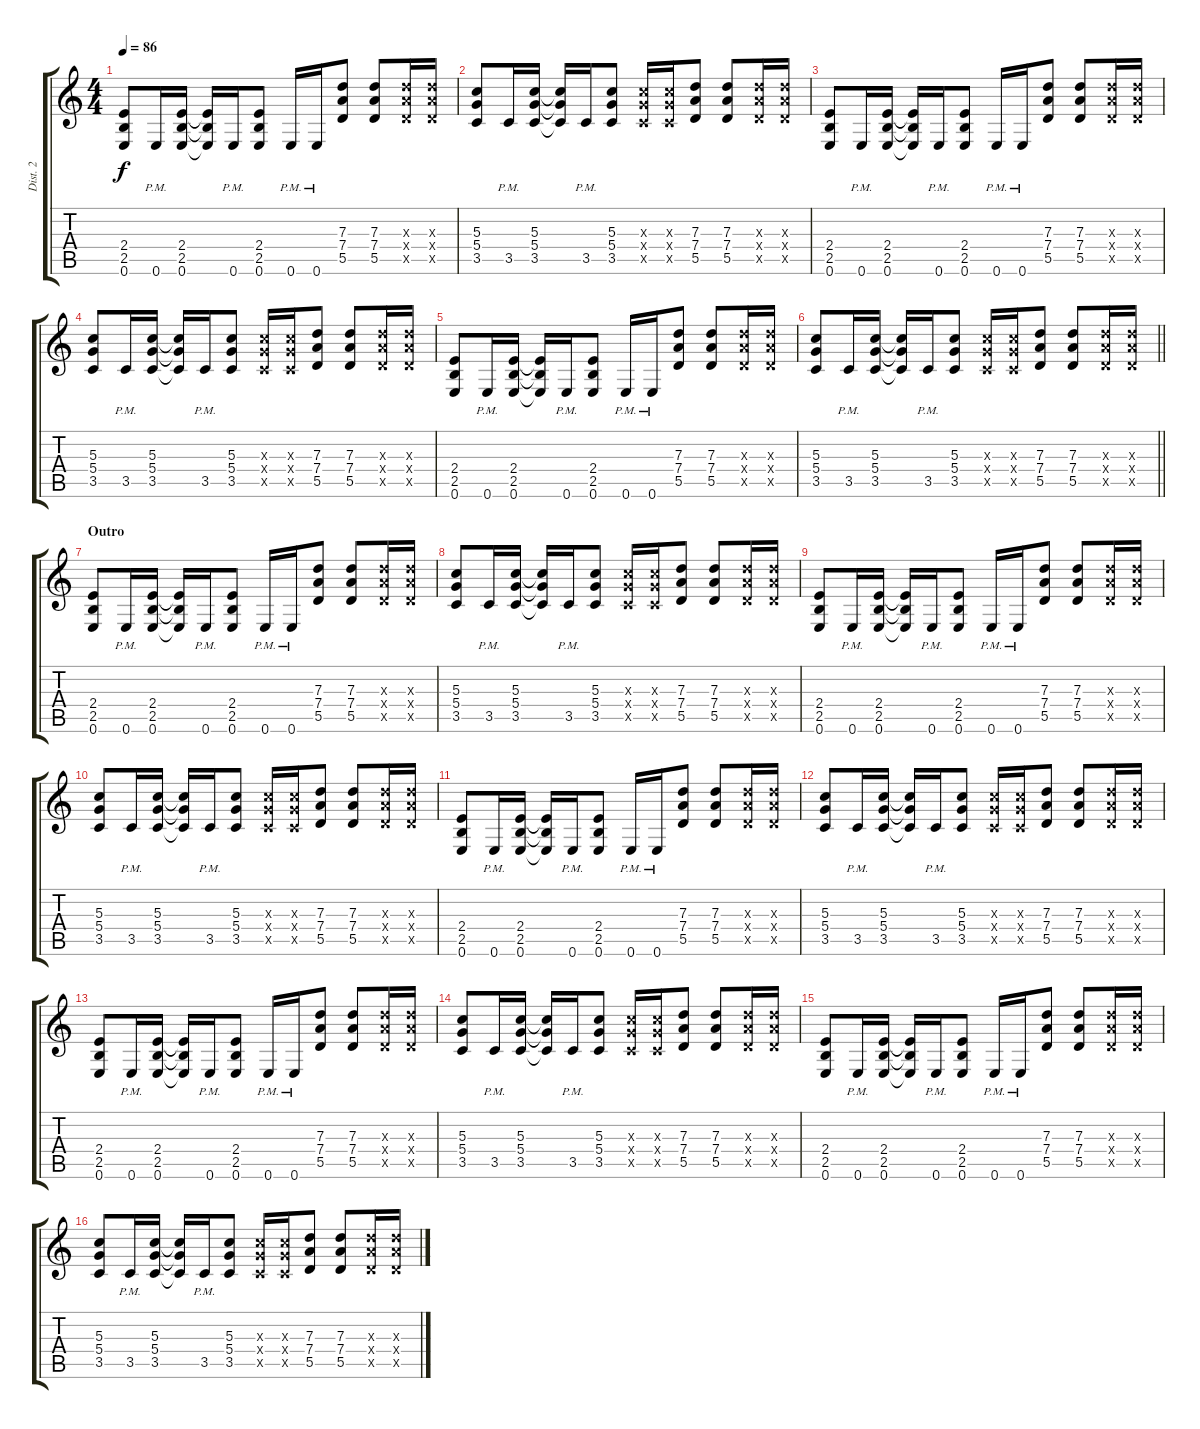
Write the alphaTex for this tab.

\track ("Dist. 2" "Dist. 2") {instrument distortionguitar}
\staff {score tabs}
\tuning (E4 B3 G3 D3 A2 E2) {hide}
\ts (4 4)
\tempo 86
\clef g2
\ks c
(2.4 2.5 0.6).8{dy f} 0.6{pm}.16 (2.4 2.5 0.6).16 (2.4{t} 2.5{t} 0.6{t}).16 0.6{pm}.16 (2.4 2.5 0.6).8 0.6{pm}.16 0.6{pm}.16 (7.3 7.4 5.5).8 (7.3 7.4 5.5).8 (7.3{x} 7.4{x} 5.5{x}).16 (7.3{x} 7.4{x} 5.5{x}).16 |
(5.3 5.4 3.5).8 3.5{pm}.16 (5.3 5.4 3.5).16 (5.3{t} 5.4{t} 3.5{t}).16 3.5{pm}.16 (5.3 5.4 3.5).8 (5.3{x} 5.4{x} 3.5{x}).16 (5.3{x} 5.4{x} 3.5{x}).16 (7.3 7.4 5.5).8 (7.3 7.4 5.5).8 (7.3{x} 7.4{x} 5.5{x}).16 (7.3{x} 7.4{x} 5.5{x}).16 |
(2.4 2.5 0.6).8 0.6{pm}.16 (2.4 2.5 0.6).16 (2.4{t} 2.5{t} 0.6{t}).16 0.6{pm}.16 (2.4 2.5 0.6).8 0.6{pm}.16 0.6{pm}.16 (7.3 7.4 5.5).8 (7.3 7.4 5.5).8 (7.3{x} 7.4{x} 5.5{x}).16 (7.3{x} 7.4{x} 5.5{x}).16 |
(5.3 5.4 3.5).8 3.5{pm}.16 (5.3 5.4 3.5).16 (5.3{t} 5.4{t} 3.5{t}).16 3.5{pm}.16 (5.3 5.4 3.5).8 (5.3{x} 5.4{x} 3.5{x}).16 (5.3{x} 5.4{x} 3.5{x}).16 (7.3 7.4 5.5).8 (7.3 7.4 5.5).8 (7.3{x} 7.4{x} 5.5{x}).16 (7.3{x} 7.4{x} 5.5{x}).16 |
(2.4 2.5 0.6).8 0.6{pm}.16 (2.4 2.5 0.6).16 (2.4{t} 2.5{t} 0.6{t}).16 0.6{pm}.16 (2.4 2.5 0.6).8 0.6{pm}.16 0.6{pm}.16 (7.3 7.4 5.5).8 (7.3 7.4 5.5).8 (7.3{x} 7.4{x} 5.5{x}).16 (7.3{x} 7.4{x} 5.5{x}).16 |
\barLineRight lightlight
(5.3 5.4 3.5).8 3.5{pm}.16 (5.3 5.4 3.5).16 (5.3{t} 5.4{t} 3.5{t}).16 3.5{pm}.16 (5.3 5.4 3.5).8 (5.3{x} 5.4{x} 3.5{x}).16 (5.3{x} 5.4{x} 3.5{x}).16 (7.3 7.4 5.5).8 (7.3 7.4 5.5).8 (7.3{x} 7.4{x} 5.5{x}).16 (7.3{x} 7.4{x} 5.5{x}).16 |
\section ("" "Outro")
(2.4 2.5 0.6).8 0.6{pm}.16 (2.4 2.5 0.6).16 (2.4{t} 2.5{t} 0.6{t}).16 0.6{pm}.16 (2.4 2.5 0.6).8 0.6{pm}.16 0.6{pm}.16 (7.3 7.4 5.5).8 (7.3 7.4 5.5).8 (7.3{x} 7.4{x} 5.5{x}).16 (7.3{x} 7.4{x} 5.5{x}).16 |
(5.3 5.4 3.5).8 3.5{pm}.16 (5.3 5.4 3.5).16 (5.3{t} 5.4{t} 3.5{t}).16 3.5{pm}.16 (5.3 5.4 3.5).8 (5.3{x} 5.4{x} 3.5{x}).16 (5.3{x} 5.4{x} 3.5{x}).16 (7.3 7.4 5.5).8 (7.3 7.4 5.5).8 (7.3{x} 7.4{x} 5.5{x}).16 (7.3{x} 7.4{x} 5.5{x}).16 |
(2.4 2.5 0.6).8 0.6{pm}.16 (2.4 2.5 0.6).16 (2.4{t} 2.5{t} 0.6{t}).16 0.6{pm}.16 (2.4 2.5 0.6).8 0.6{pm}.16 0.6{pm}.16 (7.3 7.4 5.5).8 (7.3 7.4 5.5).8 (7.3{x} 7.4{x} 5.5{x}).16 (7.3{x} 7.4{x} 5.5{x}).16 |
(5.3 5.4 3.5).8 3.5{pm}.16 (5.3 5.4 3.5).16 (5.3{t} 5.4{t} 3.5{t}).16 3.5{pm}.16 (5.3 5.4 3.5).8 (5.3{x} 5.4{x} 3.5{x}).16 (5.3{x} 5.4{x} 3.5{x}).16 (7.3 7.4 5.5).8 (7.3 7.4 5.5).8 (7.3{x} 7.4{x} 5.5{x}).16 (7.3{x} 7.4{x} 5.5{x}).16 |
(2.4 2.5 0.6).8 0.6{pm}.16 (2.4 2.5 0.6).16 (2.4{t} 2.5{t} 0.6{t}).16 0.6{pm}.16 (2.4 2.5 0.6).8 0.6{pm}.16 0.6{pm}.16 (7.3 7.4 5.5).8 (7.3 7.4 5.5).8 (7.3{x} 7.4{x} 5.5{x}).16 (7.3{x} 7.4{x} 5.5{x}).16 |
(5.3 5.4 3.5).8 3.5{pm}.16 (5.3 5.4 3.5).16 (5.3{t} 5.4{t} 3.5{t}).16 3.5{pm}.16 (5.3 5.4 3.5).8 (5.3{x} 5.4{x} 3.5{x}).16 (5.3{x} 5.4{x} 3.5{x}).16 (7.3 7.4 5.5).8 (7.3 7.4 5.5).8 (7.3{x} 7.4{x} 5.5{x}).16 (7.3{x} 7.4{x} 5.5{x}).16 |
(2.4 2.5 0.6).8 0.6{pm}.16 (2.4 2.5 0.6).16 (2.4{t} 2.5{t} 0.6{t}).16 0.6{pm}.16 (2.4 2.5 0.6).8 0.6{pm}.16 0.6{pm}.16 (7.3 7.4 5.5).8 (7.3 7.4 5.5).8 (7.3{x} 7.4{x} 5.5{x}).16 (7.3{x} 7.4{x} 5.5{x}).16 |
(5.3 5.4 3.5).8 3.5{pm}.16 (5.3 5.4 3.5).16 (5.3{t} 5.4{t} 3.5{t}).16 3.5{pm}.16 (5.3 5.4 3.5).8 (5.3{x} 5.4{x} 3.5{x}).16 (5.3{x} 5.4{x} 3.5{x}).16 (7.3 7.4 5.5).8 (7.3 7.4 5.5).8 (7.3{x} 7.4{x} 5.5{x}).16 (7.3{x} 7.4{x} 5.5{x}).16 |
(2.4 2.5 0.6).8 0.6{pm}.16 (2.4 2.5 0.6).16 (2.4{t} 2.5{t} 0.6{t}).16 0.6{pm}.16 (2.4 2.5 0.6).8 0.6{pm}.16 0.6{pm}.16 (7.3 7.4 5.5).8 (7.3 7.4 5.5).8 (7.3{x} 7.4{x} 5.5{x}).16 (7.3{x} 7.4{x} 5.5{x}).16 |
(5.3 5.4 3.5).8 3.5{pm}.16 (5.3 5.4 3.5).16 (5.3{t} 5.4{t} 3.5{t}).16 3.5{pm}.16 (5.3 5.4 3.5).8 (5.3{x} 5.4{x} 3.5{x}).16 (5.3{x} 5.4{x} 3.5{x}).16 (7.3 7.4 5.5).8 (7.3 7.4 5.5).8 (7.3{x} 7.4{x} 5.5{x}).16 (7.3{x} 7.4{x} 5.5{x}).16
